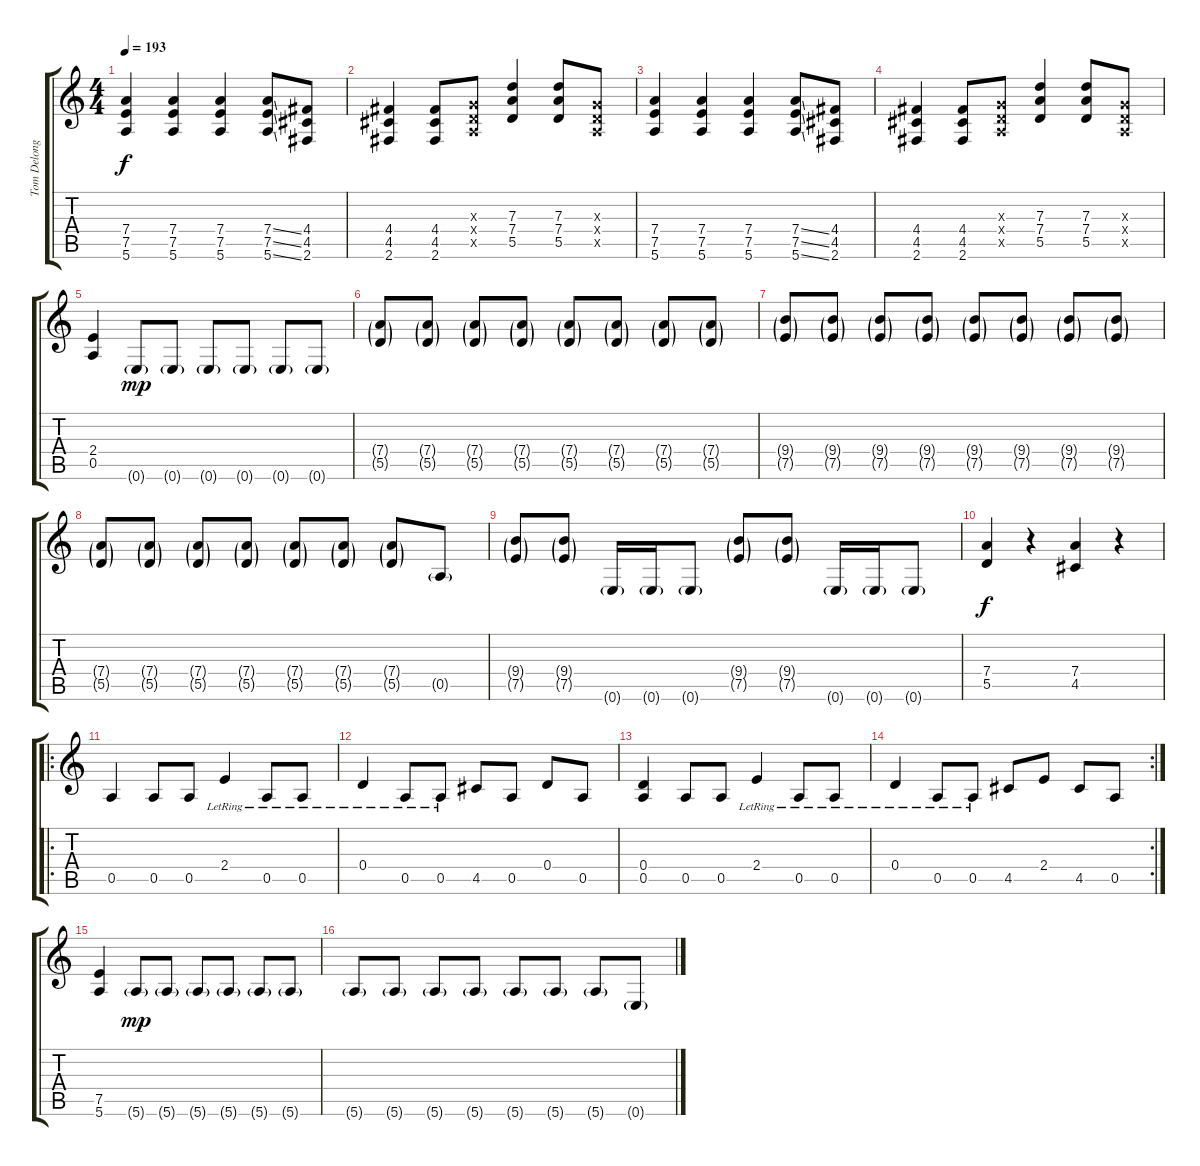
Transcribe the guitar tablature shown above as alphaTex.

\track ("Tom Delong (Distortion 1)" "Tom Delong") {instrument distortionguitar}
\staff {score tabs}
\tuning (E4 B3 G3 D3 A2 E2) {hide}
\ts (4 4)
\tempo 193
\clef g2
\ks c
(7.4 7.5 5.6).4{dy f} (7.4 7.5 5.6).4 (7.4 7.5 5.6).4 (7.4{ss} 7.5{ss} 5.6{ss}).8 (4.4 4.5 2.6).8 |
(4.4 4.5 2.6).4 (4.4 4.5 2.6).8 (0.3{x} 0.4{x} 0.5{x}).8 (7.3 7.4 5.5).4 (7.3 7.4 5.5).8 (0.3{x} 0.4{x} 0.5{x}).8 |
(7.4 7.5 5.6).4 (7.4 7.5 5.6).4 (7.4 7.5 5.6).4 (7.4{ss} 7.5{ss} 5.6{ss}).8 (4.4 4.5 2.6).8 |
(4.4 4.5 2.6).4 (4.4 4.5 2.6).8 (0.3{x} 0.4{x} 0.5{x}).8 (7.3 7.4 5.5).4 (7.3 7.4 5.5).8 (0.3{x} 0.4{x} 0.5{x}).8 |
(2.4 0.5).4 0.6{g}.8{dy mp} 0.6{g}.8 0.6{g}.8 0.6{g}.8 0.6{g}.8 0.6{g}.8 |
(7.4{g} 5.5{g}).8 (7.4{g} 5.5{g}).8 (7.4{g} 5.5{g}).8 (7.4{g} 5.5{g}).8 (7.4{g} 5.5{g}).8 (7.4{g} 5.5{g}).8 (7.4{g} 5.5{g}).8 (7.4{g} 5.5{g}).8 |
(9.4{g} 7.5{g}).8 (9.4{g} 7.5{g}).8 (9.4{g} 7.5{g}).8 (9.4{g} 7.5{g}).8 (9.4{g} 7.5{g}).8 (9.4{g} 7.5{g}).8 (9.4{g} 7.5{g}).8 (9.4{g} 7.5{g}).8 |
(7.4{g} 5.5{g}).8 (7.4{g} 5.5{g}).8 (7.4{g} 5.5{g}).8 (7.4{g} 5.5{g}).8 (7.4{g} 5.5{g}).8 (7.4{g} 5.5{g}).8 (7.4{g} 5.5{g}).8 0.5{g}.8 |
(9.4{g} 7.5{g}).8 (9.4{g} 7.5{g}).8 0.6{g}.16 0.6{g}.16 0.6{g}.8 (9.4{g} 7.5{g}).8 (9.4{g} 7.5{g}).8 0.6{g}.16 0.6{g}.16 0.6{g}.8 |
(7.4 5.5).4{dy f} r.4 (7.4 4.5).4 r.4 |
\ro
0.5.4 0.5.8 0.5.8 2.4{lr}.4 0.5{lr}.8 0.5{lr}.8 |
0.4{lr}.4 0.5{lr}.8 0.5{lr}.8 4.5.8 0.5.8 0.4.8 0.5.8 |
(0.4 0.5).4 0.5.8 0.5.8 2.4{lr}.4 0.5{lr}.8 0.5{lr}.8 |
\rc 2
0.4{lr}.4 0.5{lr}.8 0.5{lr}.8 4.5.8 2.4.8 4.5.8 0.5.8 |
(7.5 5.6).4 5.6{g}.8{dy mp} 5.6{g}.8 5.6{g}.8 5.6{g}.8 5.6{g}.8 5.6{g}.8 |
5.6{g}.8 5.6{g}.8 5.6{g}.8 5.6{g}.8 5.6{g}.8 5.6{g}.8 5.6{g}.8 0.6{g}.8
